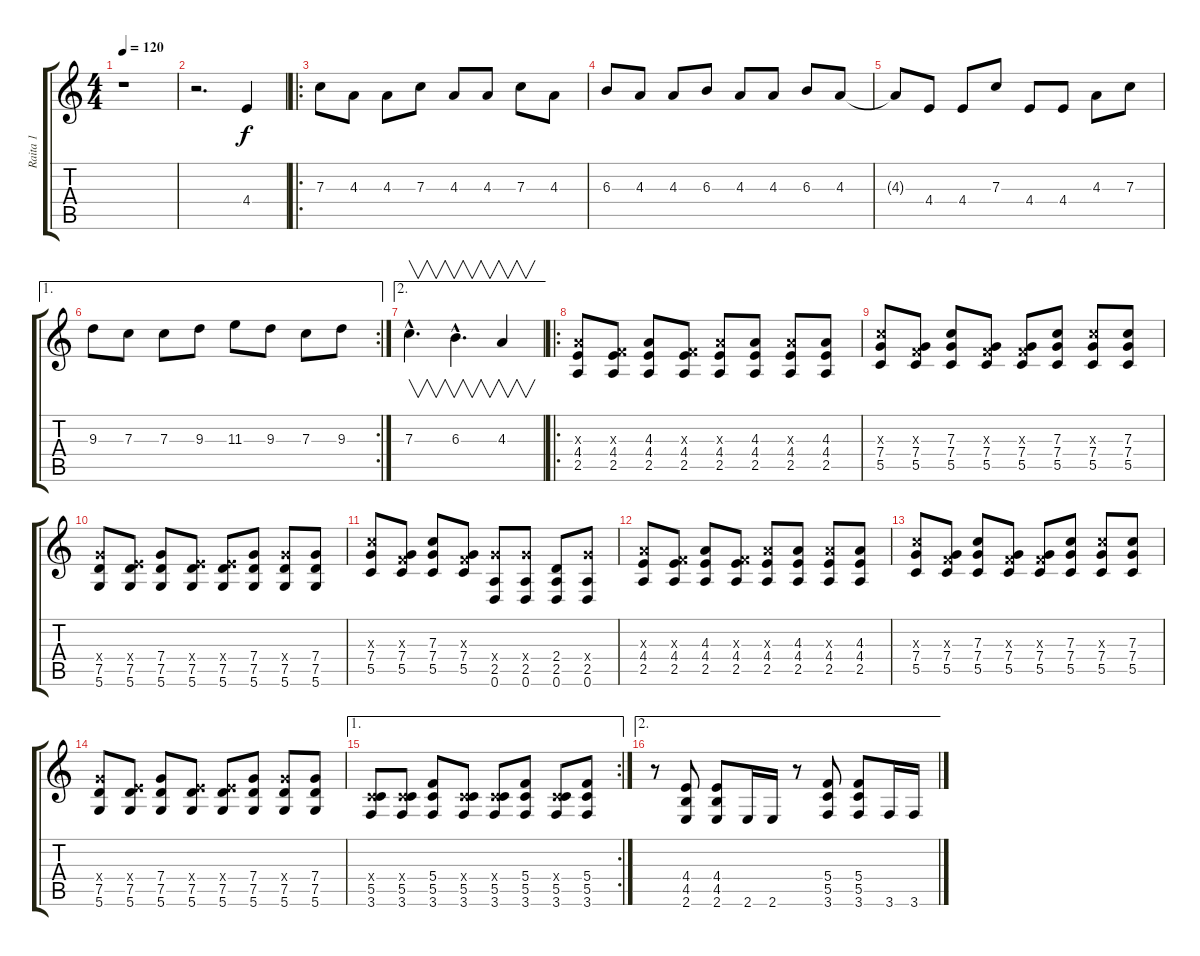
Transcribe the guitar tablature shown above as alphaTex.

\track ("Raita 1" "Raita 1") {instrument distortionguitar}
\staff {score tabs}
\tuning (D4 A3 F3 C3 G2 D2) {hide}
\ts (4 4)
\tempo 120
\clef g2
\ks c
r.1{dy f instrument distortionguitar} |
r.2{d} 4.4.4 |
\ro
7.3.8 4.3.8 4.3.8 7.3.8 4.3.8 4.3.8 7.3.8 4.3.8 |
6.3.8 4.3.8 4.3.8 6.3.8 4.3.8 4.3.8 6.3.8 4.3.8 |
4.3{t}.8 4.4.8 4.4.8 7.3.8 4.4.8 4.4.8 4.3.8 7.3.8 |
\ae 1
\rc 2
9.3.8 7.3.8 7.3.8 9.3.8 11.3.8 9.3.8 7.3.8 9.3.8 |
\ae 2
7.3{hac}.4{v d} 6.3{hac}.4{v d} 4.3.4{v} |
\ro
(4.3{x} 4.4 2.5).8 (0.3{x} 4.4 2.5).8 (4.3 4.4 2.5).8 (0.3{x} 4.4 2.5).8 (4.3{x} 4.4 2.5).8 (4.3 4.4 2.5).8 (4.3{x} 4.4 2.5).8 (4.3 4.4 2.5).8 |
(7.3{x} 7.4 5.5).8 (0.3{x} 7.4 5.5).8 (7.3 7.4 5.5).8 (0.3{x} 7.4 5.5).8 (0.3{x} 7.4 5.5).8 (7.3 7.4 5.5).8 (7.3{x} 7.4 5.5).8 (7.3 7.4 5.5).8 |
(7.4{x} 7.5 5.6).8 (4.4{x} 7.5 5.6).8 (7.4 7.5 5.6).8 (4.4{x} 7.5 5.6).8 (4.4{x} 7.5 5.6).8 (7.4 7.5 5.6).8 (7.4{x} 7.5 5.6).8 (7.4 7.5 5.6).8 |
(7.3{x} 7.4 5.5).8 (0.3{x} 7.4 5.5).8 (7.3 7.4 5.5).8 (0.3{x} 7.4 5.5).8 (7.4{x} 2.5 0.6).8 (7.4{x} 2.5 0.6).8 (2.4 2.5 0.6).8 (7.4{x} 2.5 0.6).8 |
(4.3{x} 4.4 2.5).8 (0.3{x} 4.4 2.5).8 (4.3 4.4 2.5).8 (0.3{x} 4.4 2.5).8 (4.3{x} 4.4 2.5).8 (4.3 4.4 2.5).8 (4.3{x} 4.4 2.5).8 (4.3 4.4 2.5).8 |
(7.3{x} 7.4 5.5).8 (0.3{x} 7.4 5.5).8 (7.3 7.4 5.5).8 (0.3{x} 7.4 5.5).8 (0.3{x} 7.4 5.5).8 (7.3 7.4 5.5).8 (7.3{x} 7.4 5.5).8 (7.3 7.4 5.5).8 |
(7.4{x} 7.5 5.6).8 (4.4{x} 7.5 5.6).8 (7.4 7.5 5.6).8 (4.4{x} 7.5 5.6).8 (4.4{x} 7.5 5.6).8 (7.4 7.5 5.6).8 (7.4{x} 7.5 5.6).8 (7.4 7.5 5.6).8 |
\ae 1
\rc 2
(0.4{x} 5.5 3.6).8 (0.4{x} 5.5 3.6).8 (5.4 5.5 3.6).8 (0.4{x} 5.5 3.6).8 (0.4{x} 5.5 3.6).8 (5.4 5.5 3.6).8 (0.4{x} 5.5 3.6).8 (5.4 5.5 3.6).8 |
\ae 2
r.8 (4.4 4.5 2.6).8 (4.4 4.5 2.6).8 2.6.16 2.6.16 r.8 (5.4 5.5 3.6).8 (5.4 5.5 3.6).8 3.6.16 3.6.16
